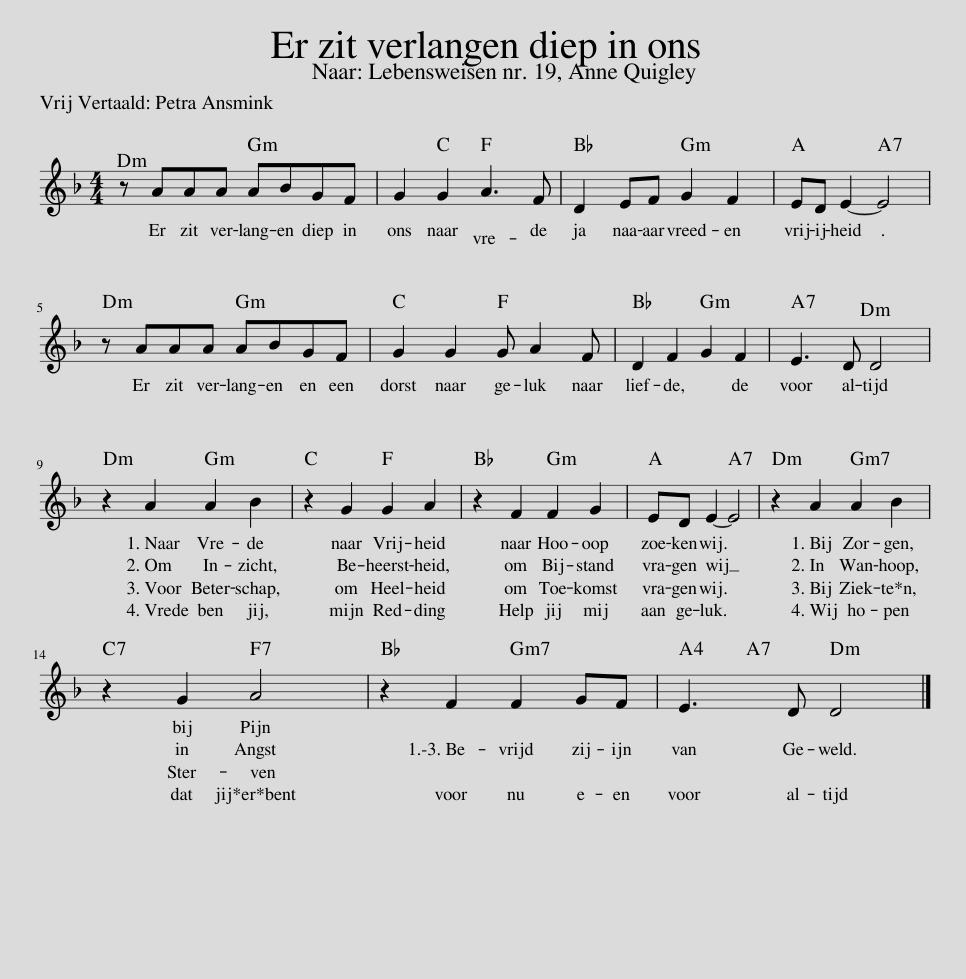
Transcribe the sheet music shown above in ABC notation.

X:1
L:1/8
M:4/4
I:linebreak $
K:F
V:1 treble
V:1
 z AAA ABGF | G2 G2 A3 F | D2 EF G2 F2 | ED E2- E4 |$ z AAA ABGF | %5
 G2 G2 G A2 F | D2 F2 G2 F2 | E3 D D4 |$ z2 A2 A2 B2 | z2 G2 G2 A2 | %10
 z2 F2 F2 G2 | ED E2- E4 | z2 A2 A2 B2 |$ z2 G2 A4 | z2 F2 F2 GF | %15
 E3 D D4 |] %16
